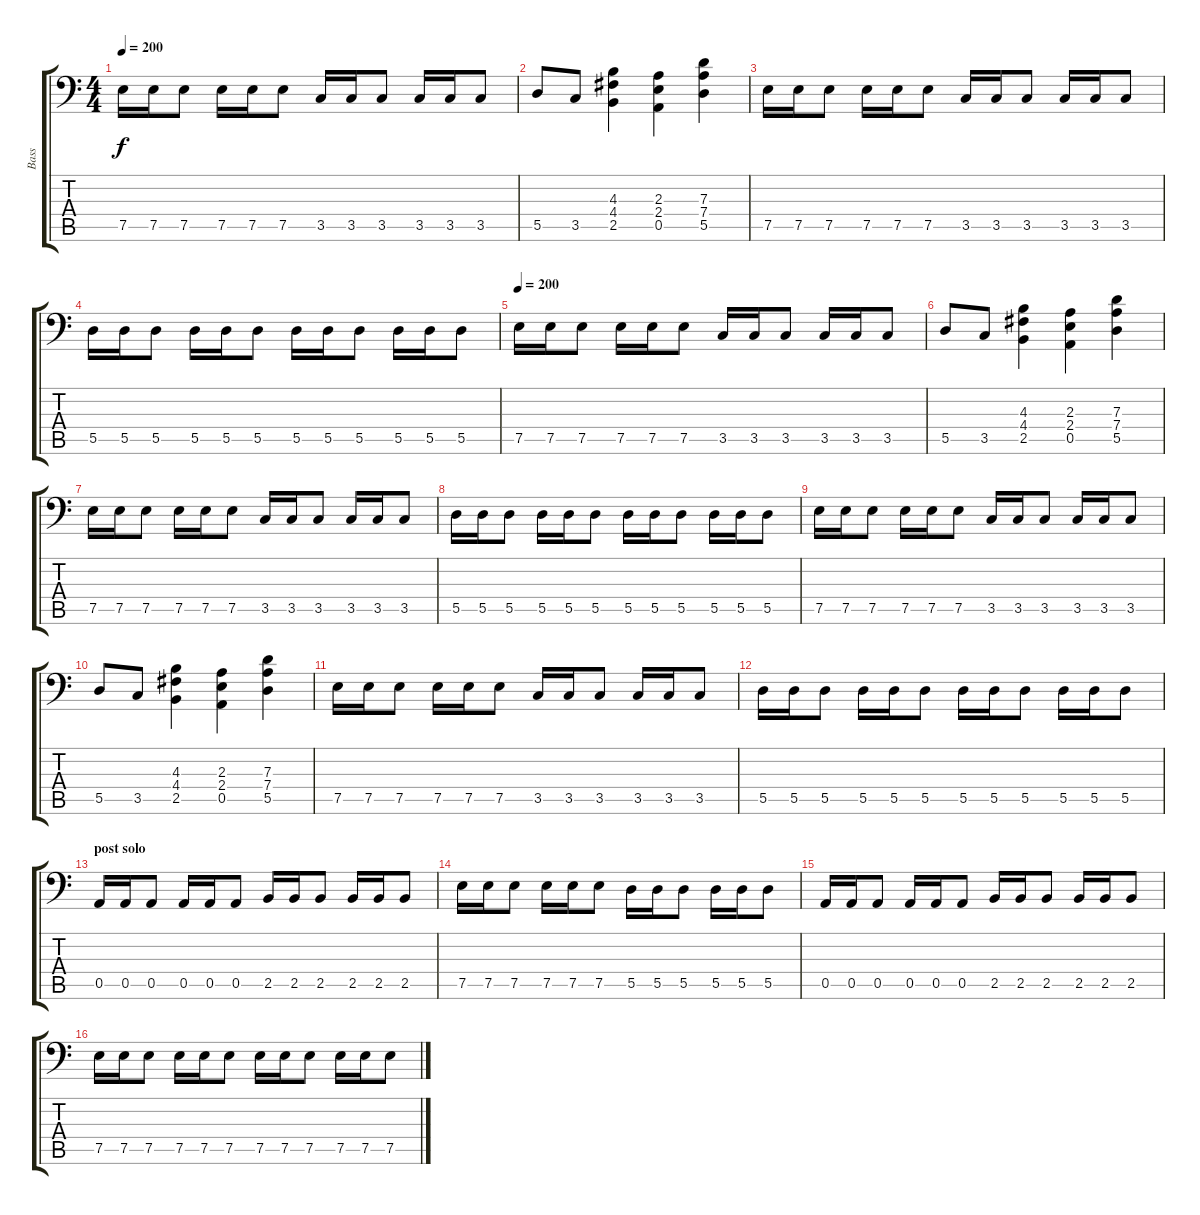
\track ("Bass" "Bass") {instrument electricbassfinger}
\staff {score tabs}
\tuning (E3 B2 G2 D2 A1 E1) {hide}
\ts (4 4)
\tempo 200
\clef f4
\ks c
7.5.16{dy f} 7.5.16 7.5.8 7.5.16 7.5.16 7.5.8 3.5.16 3.5.16 3.5.8 3.5.16 3.5.16 3.5.8 |
5.5.8 3.5.8 (4.3 4.4 2.5).4 (2.3 2.4 0.5).4 (7.3 7.4 5.5).4 |
7.5.16 7.5.16 7.5.8 7.5.16 7.5.16 7.5.8 3.5.16 3.5.16 3.5.8 3.5.16 3.5.16 3.5.8 |
5.5.16 5.5.16 5.5.8 5.5.16 5.5.16 5.5.8 5.5.16 5.5.16 5.5.8 5.5.16 5.5.16 5.5.8 |
\tempo 200
7.5.16 7.5.16 7.5.8 7.5.16 7.5.16 7.5.8 3.5.16 3.5.16 3.5.8 3.5.16 3.5.16 3.5.8 |
5.5.8 3.5.8 (4.3 4.4 2.5).4 (2.3 2.4 0.5).4 (7.3 7.4 5.5).4 |
7.5.16 7.5.16 7.5.8 7.5.16 7.5.16 7.5.8 3.5.16 3.5.16 3.5.8 3.5.16 3.5.16 3.5.8 |
5.5.16 5.5.16 5.5.8 5.5.16 5.5.16 5.5.8 5.5.16 5.5.16 5.5.8 5.5.16 5.5.16 5.5.8 |
7.5.16 7.5.16 7.5.8 7.5.16 7.5.16 7.5.8 3.5.16 3.5.16 3.5.8 3.5.16 3.5.16 3.5.8 |
5.5.8 3.5.8 (4.3 4.4 2.5).4 (2.3 2.4 0.5).4 (7.3 7.4 5.5).4 |
7.5.16 7.5.16 7.5.8 7.5.16 7.5.16 7.5.8 3.5.16 3.5.16 3.5.8 3.5.16 3.5.16 3.5.8 |
5.5.16 5.5.16 5.5.8 5.5.16 5.5.16 5.5.8 5.5.16 5.5.16 5.5.8 5.5.16 5.5.16 5.5.8 |
\section ("" "post solo")
0.5.16 0.5.16 0.5.8 0.5.16 0.5.16 0.5.8 2.5.16 2.5.16 2.5.8 2.5.16 2.5.16 2.5.8 |
7.5.16 7.5.16 7.5.8 7.5.16 7.5.16 7.5.8 5.5.16 5.5.16 5.5.8 5.5.16 5.5.16 5.5.8 |
0.5.16 0.5.16 0.5.8 0.5.16 0.5.16 0.5.8 2.5.16 2.5.16 2.5.8 2.5.16 2.5.16 2.5.8 |
7.5.16 7.5.16 7.5.8 7.5.16 7.5.16 7.5.8 7.5.16 7.5.16 7.5.8 7.5.16 7.5.16 7.5.8
